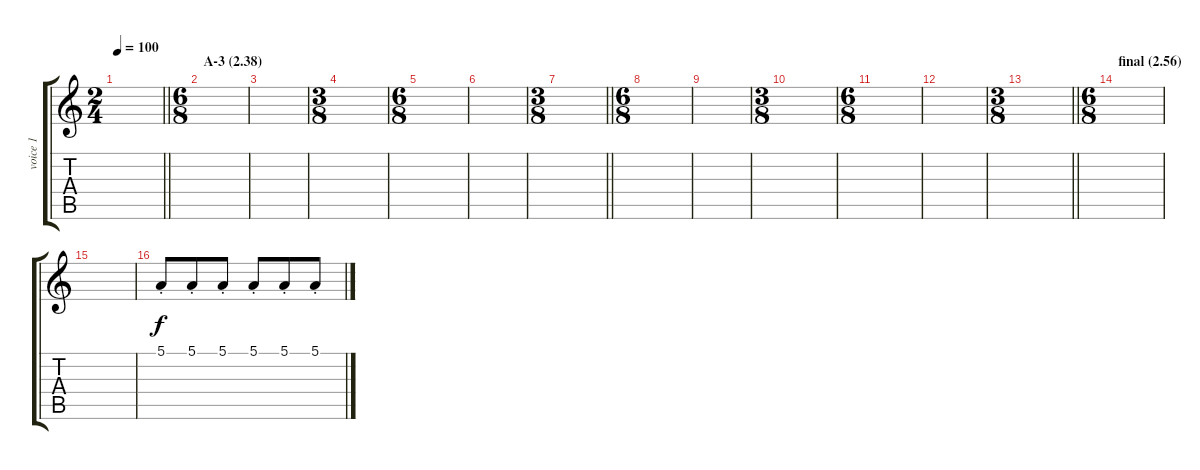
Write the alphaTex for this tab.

\track ("voice 1" "voice 1") {instrument clarinet}
\staff {score tabs}
\tuning (E4 B3 G3 D3 A2 E2) {hide}
\ts (2 4)
\tempo 100
\clef g2
\barLineRight lightlight
\ks c
|
\ts (6 8)
\section ("" "A-3 (2.38)")
|
|
\ts (3 8)
|
\ts (6 8)
|
|
\ts (3 8)
\barLineRight lightlight
|
\ts (6 8)
|
|
\ts (3 8)
|
\ts (6 8)
|
|
\ts (3 8)
\barLineRight lightlight
|
\ts (6 8)
\section ("" "final (2.56)")
|
|
5.1{st}.8 5.1{st}.8 5.1{st}.8 5.1{st}.8 5.1{st}.8 5.1{st}.8
